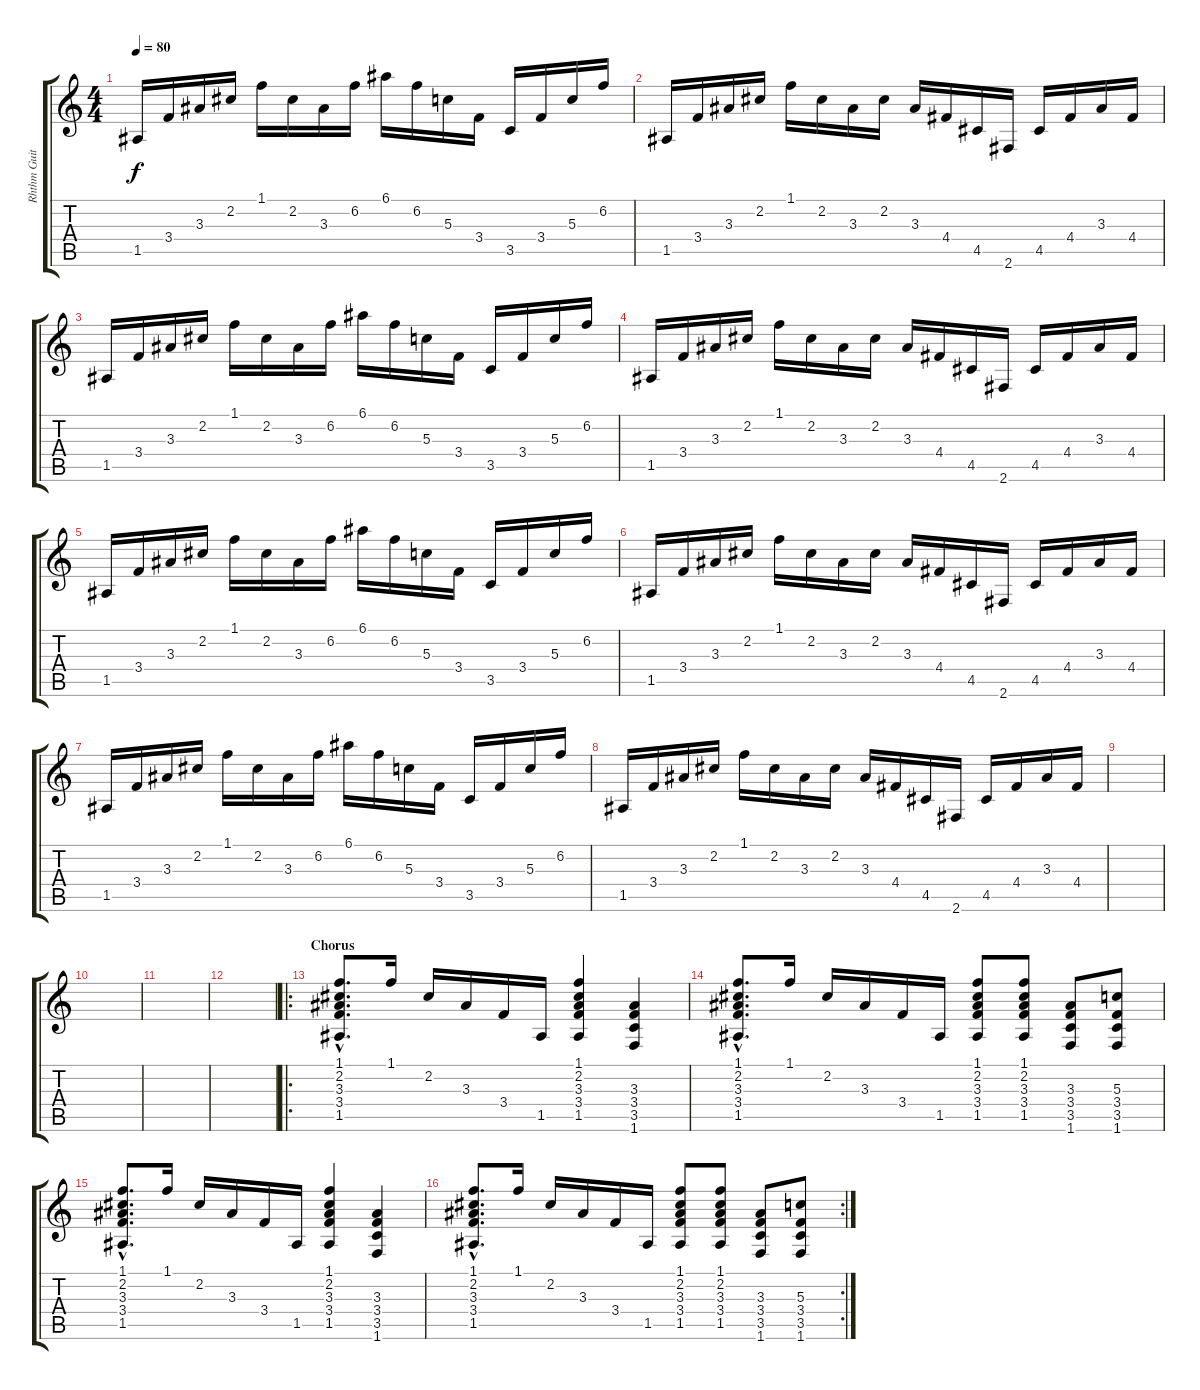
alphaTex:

\track ("Rhthm Guitar (Clean)" "Rhthm Guit") {instrument electricguitarclean}
\staff {score tabs}
\tuning (E4 B3 G3 D3 A2 E2) {hide}
\ts (4 4)
\tempo 80
\clef g2
\ks c
1.5.16{dy f} 3.4.16 3.3.16 2.2.16 1.1.16 2.2.16 3.3.16 6.2.16 6.1.16 6.2.16 5.3.16 3.4.16 3.5.16 3.4.16 5.3.16 6.2.16 |
1.5.16 3.4.16 3.3.16 2.2.16 1.1.16 2.2.16 3.3.16 2.2.16 3.3.16 4.4.16 4.5.16 2.6.16 4.5.16 4.4.16 3.3.16 4.4.16 |
1.5.16 3.4.16 3.3.16 2.2.16 1.1.16 2.2.16 3.3.16 6.2.16 6.1.16 6.2.16 5.3.16 3.4.16 3.5.16 3.4.16 5.3.16 6.2.16 |
1.5.16 3.4.16 3.3.16 2.2.16 1.1.16 2.2.16 3.3.16 2.2.16 3.3.16 4.4.16 4.5.16 2.6.16 4.5.16 4.4.16 3.3.16 4.4.16 |
1.5.16 3.4.16 3.3.16 2.2.16 1.1.16 2.2.16 3.3.16 6.2.16 6.1.16 6.2.16 5.3.16 3.4.16 3.5.16 3.4.16 5.3.16 6.2.16 |
1.5.16 3.4.16 3.3.16 2.2.16 1.1.16 2.2.16 3.3.16 2.2.16 3.3.16 4.4.16 4.5.16 2.6.16 4.5.16 4.4.16 3.3.16 4.4.16 |
1.5.16 3.4.16 3.3.16 2.2.16 1.1.16 2.2.16 3.3.16 6.2.16 6.1.16 6.2.16 5.3.16 3.4.16 3.5.16 3.4.16 5.3.16 6.2.16 |
1.5.16 3.4.16 3.3.16 2.2.16 1.1.16 2.2.16 3.3.16 2.2.16 3.3.16 4.4.16 4.5.16 2.6.16 4.5.16 4.4.16 3.3.16 4.4.16 |
|
|
|
|
\ro
\section ("" "Chorus")
(1.1{hac} 2.2{hac} 3.3{hac} 3.4{hac} 1.5{hac}).8{d} 1.1.16 2.2.16 3.3.16 3.4.16 1.5.16 (1.1 2.2 3.3 3.4 1.5).4 (3.3 3.4 3.5 1.6).4 |
(1.1{hac} 2.2{hac} 3.3{hac} 3.4{hac} 1.5{hac}).8{d} 1.1.16 2.2.16 3.3.16 3.4.16 1.5.16 (1.1 2.2 3.3 3.4 1.5).8 (1.1 2.2 3.3 3.4 1.5).8 (3.3 3.4 3.5 1.6).8 (5.3 3.4 3.5 1.6).8 |
(1.1{hac} 2.2{hac} 3.3{hac} 3.4{hac} 1.5{hac}).8{d} 1.1.16 2.2.16 3.3.16 3.4.16 1.5.16 (1.1 2.2 3.3 3.4 1.5).4 (3.3 3.4 3.5 1.6).4 |
\rc 2
(1.1{hac} 2.2{hac} 3.3{hac} 3.4{hac} 1.5{hac}).8{d} 1.1.16 2.2.16 3.3.16 3.4.16 1.5.16 (1.1 2.2 3.3 3.4 1.5).8 (1.1 2.2 3.3 3.4 1.5).8 (3.3 3.4 3.5 1.6).8 (5.3 3.4 3.5 1.6).8
